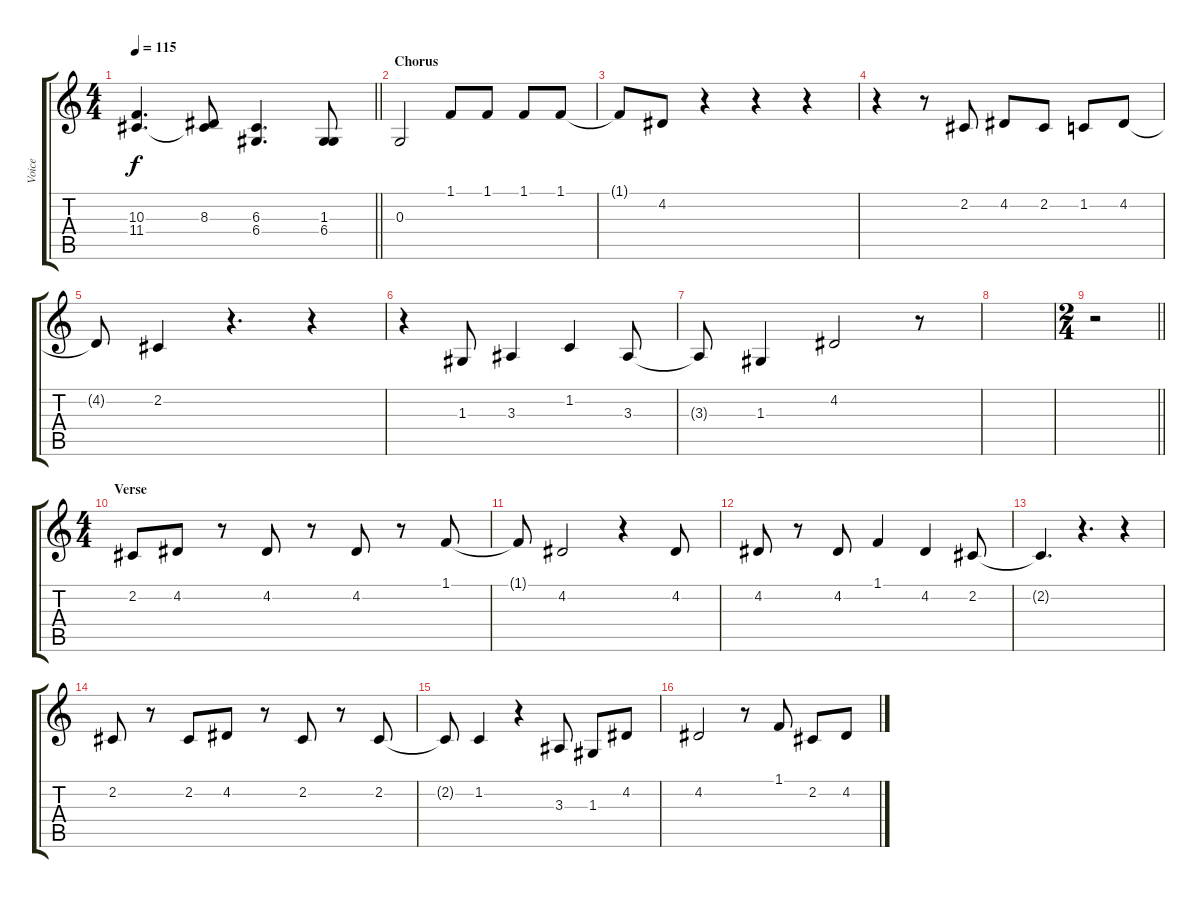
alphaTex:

\track ("Voice" "Voice") {instrument lead6voice}
\staff {score tabs}
\tuning (E4 B3 G3 D3 A2 E2) {hide}
\ts (4 4)
\tempo 115
\clef g2
\barLineRight lightlight
\ks c
(10.3 11.4).4{d dy f} (8.3 11.4{t}).8 (6.3 6.4).4{d} (1.3 6.4).8 |
\section ("" "Chorus")
0.3.2 1.1.8 1.1.8 1.1.8 1.1.8 |
1.1{t}.8 4.2.8 r.4 r.4 r.4 |
r.4 r.8 2.2.8 4.2.8 2.2.8 1.2.8 4.2.8 |
4.2{t}.8 2.2.4 r.4{d} r.4 |
r.4 1.3.8 3.3.4 1.2.4 3.3.8 |
3.3{t}.8 1.3.4 4.2.2 r.8 |
|
\ts (2 4)
\barLineRight lightlight
r.2 |
\ts (4 4)
\section ("" "Verse")
2.2.8 4.2.8 r.8 4.2.8 r.8 4.2.8 r.8 1.1.8 |
1.1{t}.8 4.2.2 r.4 4.2.8 |
4.2.8 r.8 4.2.8 1.1.4 4.2.4 2.2.8 |
2.2{t}.4{d} r.4{d} r.4 |
2.2.8 r.8 2.2.8 4.2.8 r.8 2.2.8 r.8 2.2.8 |
2.2{t}.8 1.2.4 r.4 3.3.8 1.3.8 4.2.8 |
4.2.2 r.8 1.1.8 2.2.8 4.2.8
